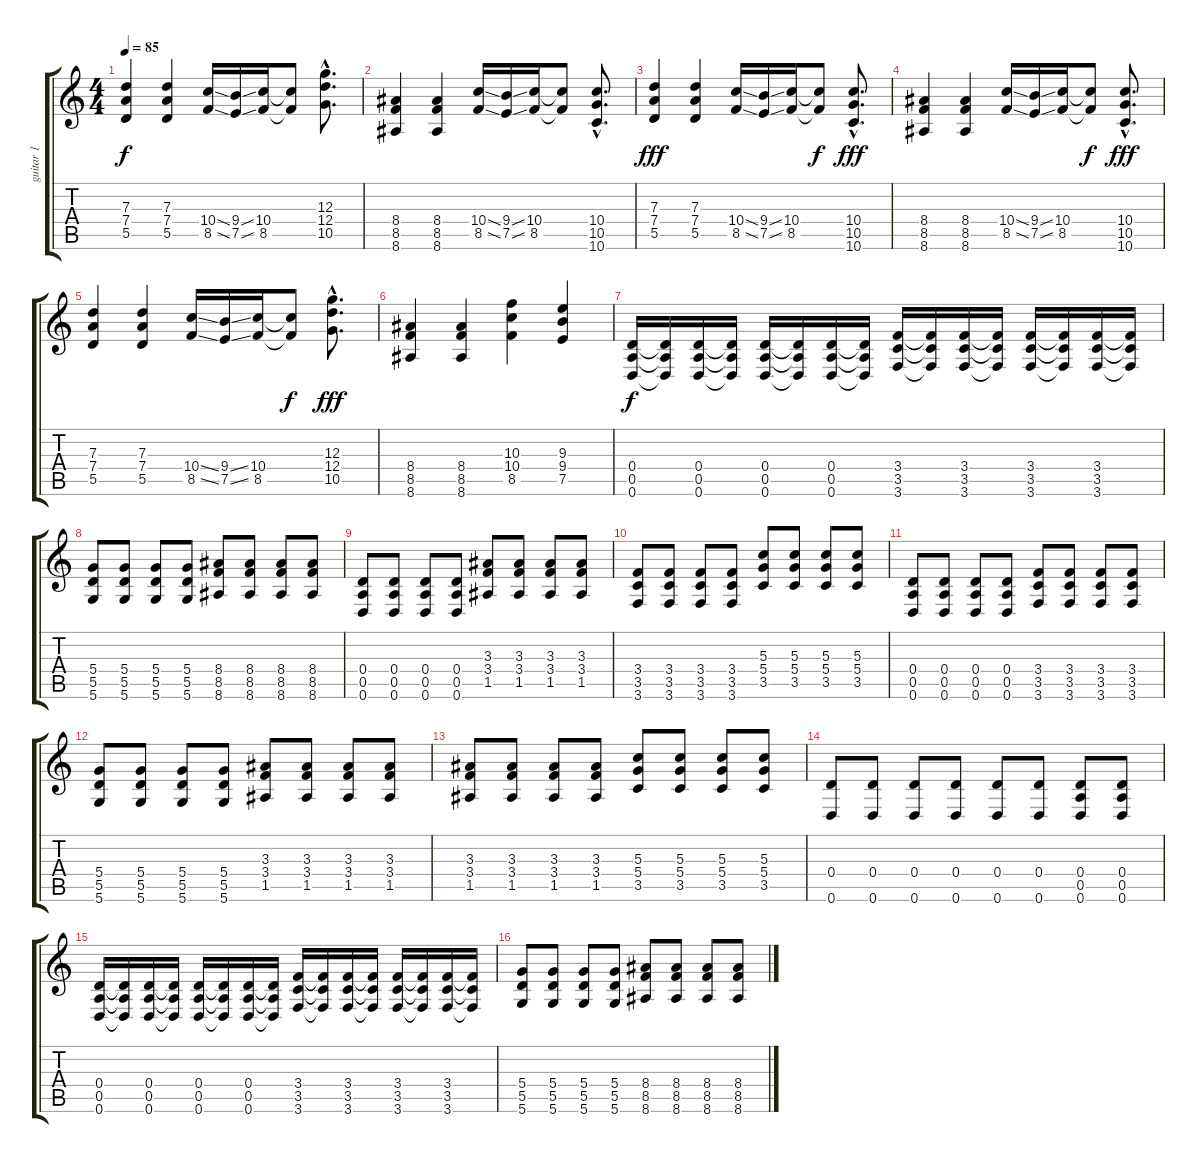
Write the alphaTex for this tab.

\track ("guitar 1" "guitar 1") {instrument distortionguitar}
\staff {score tabs}
\tuning (E4 B3 G3 D3 A2 D2) {hide}
\ts (4 4)
\tempo 85
\clef g2
\ks c
(7.3 7.4 5.5).4{dy f} (7.3 7.4 5.5).4 (10.4{ss} 8.5{ss}).16 (9.4{ss} 7.5{ss}).16 (10.4 8.5).16 (10.4{t} 8.5{t}).8 (12.3{hac} 12.4{hac} 10.5{hac}).8{d} |
(8.4 8.5 8.6).4 (8.4 8.5 8.6).4 (10.4{ss} 8.5{ss}).16 (9.4{ss} 7.5{ss}).16 (10.4 8.5).16 (10.4{t} 8.5{t}).8 (10.4{hac} 10.5{hac} 10.6{hac}).8{d} |
(7.3 7.4 5.5).4{dy fff} (7.3 7.4 5.5).4 (10.4{ss} 8.5{ss}).16 (9.4{ss} 7.5{ss}).16 (10.4 8.5).16 (10.4{t} 8.5{t}).8{dy f} (10.4{hac} 10.5{hac} 10.6{hac}).8{d dy fff} |
(8.4 8.5 8.6).4 (8.4 8.5 8.6).4 (10.4{ss} 8.5{ss}).16 (9.4{ss} 7.5{ss}).16 (10.4 8.5).16 (10.4{t} 8.5{t}).8{dy f} (10.4{hac} 10.5{hac} 10.6{hac}).8{d dy fff} |
(7.3 7.4 5.5).4 (7.3 7.4 5.5).4 (10.4{ss} 8.5{ss}).16 (9.4{ss} 7.5{ss}).16 (10.4 8.5).16 (10.4{t} 8.5{t}).8{dy f} (12.3{hac} 12.4{hac} 10.5{hac}).8{d dy fff} |
(8.4 8.5 8.6).4 (8.4 8.5 8.6).4 (10.3 10.4 8.5).4 (9.3 9.4 7.5).4 |
(0.4 0.5 0.6).16{dy f} (0.4{t} 0.5{t} 0.6{t}).16 (0.4 0.5 0.6).16 (0.4{t} 0.5{t} 0.6{t}).16 (0.4 0.5 0.6).16 (0.4{t} 0.5{t} 0.6{t}).16 (0.4 0.5 0.6).16 (0.4{t} 0.5{t} 0.6{t}).16 (3.4 3.5 3.6).16 (3.4{t} 3.5{t} 3.6{t}).16 (3.4 3.5 3.6).16 (3.4{t} 3.5{t} 3.6{t}).16 (3.4 3.5 3.6).16 (3.4{t} 3.5{t} 3.6{t}).16 (3.4 3.5 3.6).16 (3.4{t} 3.5{t} 3.6{t}).16 |
(5.4 5.5 5.6).8 (5.4 5.5 5.6).8 (5.4 5.5 5.6).8 (5.4 5.5 5.6).8 (8.4 8.5 8.6).8 (8.4 8.5 8.6).8 (8.4 8.5 8.6).8 (8.4 8.5 8.6).8 |
(0.4 0.5 0.6).8 (0.4 0.5 0.6).8 (0.4 0.5 0.6).8 (0.4 0.5 0.6).8 (3.3 3.4 1.5).8 (3.3 3.4 1.5).8 (3.3 3.4 1.5).8 (3.3 3.4 1.5).8 |
(3.4 3.5 3.6).8 (3.4 3.5 3.6).8 (3.4 3.5 3.6).8 (3.4 3.5 3.6).8 (5.3 5.4 3.5).8 (5.3 5.4 3.5).8 (5.3 5.4 3.5).8 (5.3 5.4 3.5).8 |
(0.4 0.5 0.6).8 (0.4 0.5 0.6).8 (0.4 0.5 0.6).8 (0.4 0.5 0.6).8 (3.4 3.5 3.6).8 (3.4 3.5 3.6).8 (3.4 3.5 3.6).8 (3.4 3.5 3.6).8 |
(5.4 5.5 5.6).8 (5.4 5.5 5.6).8 (5.4 5.5 5.6).8 (5.4 5.5 5.6).8 (3.3 3.4 1.5).8 (3.3 3.4 1.5).8 (3.3 3.4 1.5).8 (3.3 3.4 1.5).8 |
(3.3 3.4 1.5).8 (3.3 3.4 1.5).8 (3.3 3.4 1.5).8 (3.3 3.4 1.5).8 (5.3 5.4 3.5).8 (5.3 5.4 3.5).8 (5.3 5.4 3.5).8 (5.3 5.4 3.5).8 |
(0.4 0.6).8 (0.4 0.6).8 (0.4 0.6).8 (0.4 0.6).8 (0.4 0.6).8 (0.4 0.6).8 (0.4 0.5 0.6).8 (0.4 0.5 0.6).8 |
(0.4 0.5 0.6).16 (0.4{t} 0.5{t} 0.6{t}).16 (0.4 0.5 0.6).16 (0.4{t} 0.5{t} 0.6{t}).16 (0.4 0.5 0.6).16 (0.4{t} 0.5{t} 0.6{t}).16 (0.4 0.5 0.6).16 (0.4{t} 0.5{t} 0.6{t}).16 (3.4 3.5 3.6).16 (3.4{t} 3.5{t} 3.6{t}).16 (3.4 3.5 3.6).16 (3.4{t} 3.5{t} 3.6{t}).16 (3.4 3.5 3.6).16 (3.4{t} 3.5{t} 3.6{t}).16 (3.4 3.5 3.6).16 (3.4{t} 3.5{t} 3.6{t}).16 |
(5.4 5.5 5.6).8 (5.4 5.5 5.6).8 (5.4 5.5 5.6).8 (5.4 5.5 5.6).8 (8.4 8.5 8.6).8 (8.4 8.5 8.6).8 (8.4 8.5 8.6).8 (8.4 8.5 8.6).8
